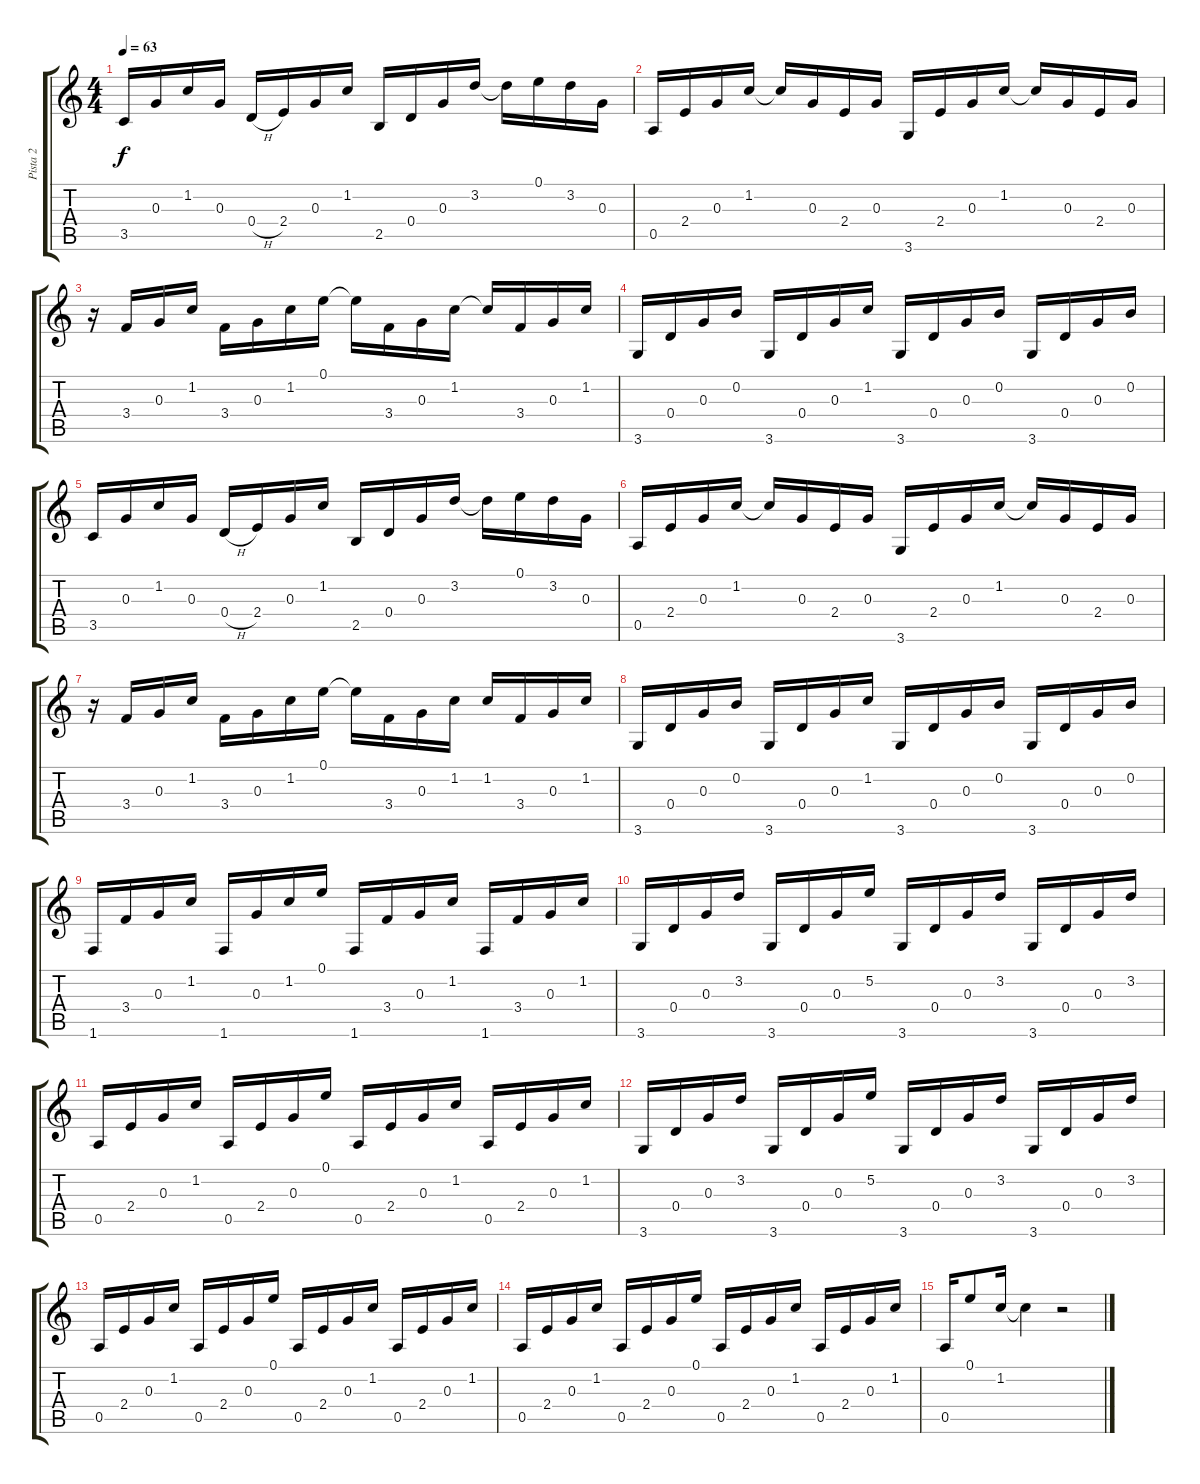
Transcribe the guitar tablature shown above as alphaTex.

\track ("Pista 2" "Pista 2") {instrument acousticguitarsteel}
\staff {score tabs}
\tuning (E4 B3 G3 D3 A2 E2) {hide}
\ts (4 4)
\tempo 63
\clef g2
\ks c
3.5.16{dy f} 0.3.16 1.2.16 0.3.16 0.4{h}.16 2.4.16 0.3.16 1.2.16 2.5.16 0.4.16 0.3.16 3.2.16 3.2{t}.16 0.1.16 3.2.16 0.3.16 |
0.5.16 2.4.16 0.3.16 1.2.16 1.2{t}.16 0.3.16 2.4.16 0.3.16 3.6.16 2.4.16 0.3.16 1.2.16 1.2{t}.16 0.3.16 2.4.16 0.3.16 |
r.16 3.4.16 0.3.16 1.2.16 3.4.16 0.3.16 1.2.16 0.1.16 0.1{t}.16 3.4.16 0.3.16 1.2.16 1.2{t}.16 3.4.16 0.3.16 1.2.16 |
3.6.16 0.4.16 0.3.16 0.2.16 3.6.16 0.4.16 0.3.16 1.2.16 3.6.16 0.4.16 0.3.16 0.2.16 3.6.16 0.4.16 0.3.16 0.2.16 |
3.5.16 0.3.16 1.2.16 0.3.16 0.4{h}.16 2.4.16 0.3.16 1.2.16 2.5.16 0.4.16 0.3.16 3.2.16 3.2{t}.16 0.1.16 3.2.16 0.3.16 |
0.5.16 2.4.16 0.3.16 1.2.16 1.2{t}.16 0.3.16 2.4.16 0.3.16 3.6.16 2.4.16 0.3.16 1.2.16 1.2{t}.16 0.3.16 2.4.16 0.3.16 |
r.16 3.4.16 0.3.16 1.2.16 3.4.16 0.3.16 1.2.16 0.1.16 0.1{t}.16 3.4.16 0.3.16 1.2.16 1.2.16 3.4.16 0.3.16 1.2.16 |
3.6.16 0.4.16 0.3.16 0.2.16 3.6.16 0.4.16 0.3.16 1.2.16 3.6.16 0.4.16 0.3.16 0.2.16 3.6.16 0.4.16 0.3.16 0.2.16 |
1.6.16 3.4.16 0.3.16 1.2.16 1.6.16 0.3.16 1.2.16 0.1.16 1.6.16 3.4.16 0.3.16 1.2.16 1.6.16 3.4.16 0.3.16 1.2.16 |
3.6.16 0.4.16 0.3.16 3.2.16 3.6.16 0.4.16 0.3.16 5.2.16 3.6.16 0.4.16 0.3.16 3.2.16 3.6.16 0.4.16 0.3.16 3.2.16 |
0.5.16 2.4.16 0.3.16 1.2.16 0.5.16 2.4.16 0.3.16 0.1.16 0.5.16 2.4.16 0.3.16 1.2.16 0.5.16 2.4.16 0.3.16 1.2.16 |
3.6.16 0.4.16 0.3.16 3.2.16 3.6.16 0.4.16 0.3.16 5.2.16 3.6.16 0.4.16 0.3.16 3.2.16 3.6.16 0.4.16 0.3.16 3.2.16 |
0.5.16 2.4.16 0.3.16 1.2.16 0.5.16 2.4.16 0.3.16 0.1.16 0.5.16 2.4.16 0.3.16 1.2.16 0.5.16 2.4.16 0.3.16 1.2.16 |
0.5.16 2.4.16 0.3.16 1.2.16 0.5.16 2.4.16 0.3.16 0.1.16 0.5.16 2.4.16 0.3.16 1.2.16 0.5.16 2.4.16 0.3.16 1.2.16 |
0.5.16 0.1.8 1.2.16 1.2{t}.4 r.2
